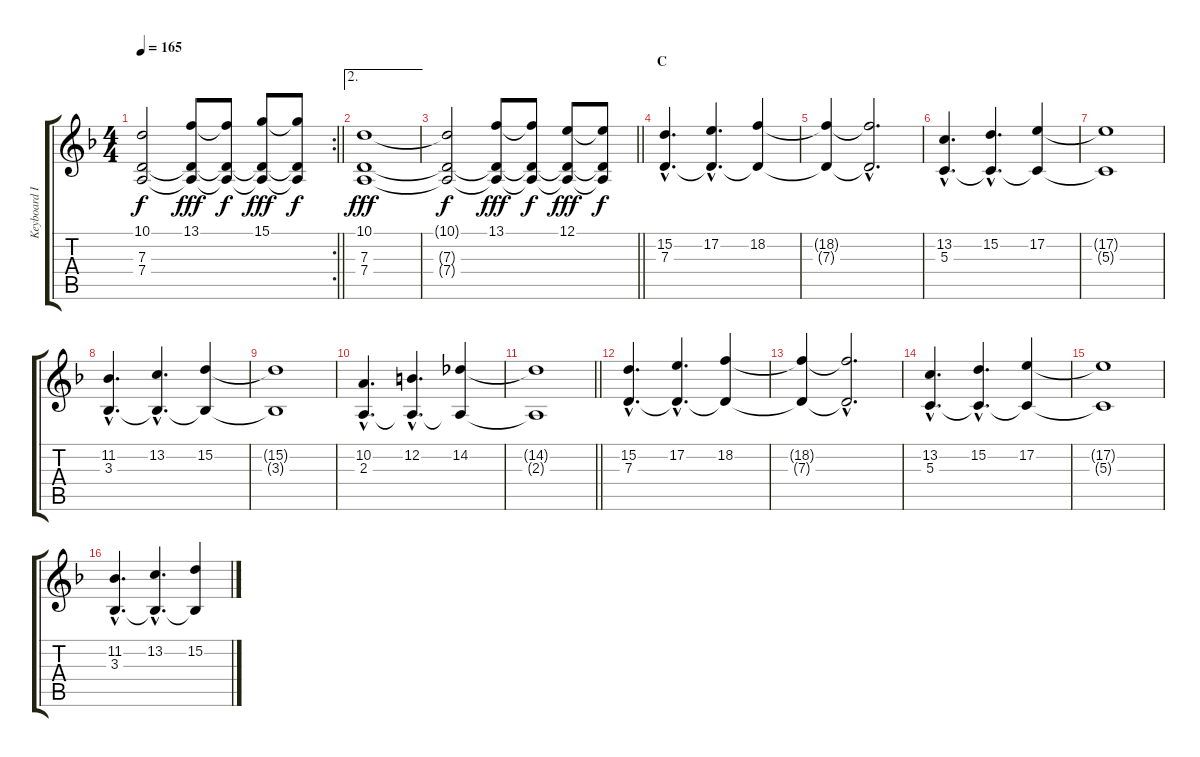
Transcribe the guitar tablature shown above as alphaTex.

\track ("Keyboard I " "Keyboard I") {instrument stringensemble1}
\staff {score tabs}
\tuning (E4 B3 G3 D3 A2 E2) {hide}
\rc 2
\ts (4 4)
\tempo 165
\clef g2
\barLineRight lightlight
\ks f
(10.1{t} 7.3{t} 7.4{t}).2{dy f} (13.1 7.3{t} 7.4{t}).8{dy fff} (13.1{t} 7.3{t} 7.4{t}).8{dy f} (15.1 7.3{t} 7.4{t}).8{dy fff} (15.1{t} 7.3{t} 7.4{t}).8{dy f} |
\ae 2
(10.1 7.3 7.4).1{dy fff} |
\barLineRight lightlight
(10.1{t} 7.3{t} 7.4{t}).2{dy f} (13.1 7.3{t} 7.4{t}).8{dy fff} (13.1{t} 7.3{t} 7.4{t}).8{dy f} (12.1 7.3{t} 7.4{t}).8{dy fff} (12.1{t} 7.3{t} 7.4{t}).8{dy f} |
\section ("" "C")
(15.2{hac} 7.3{hac}).4{d} (17.2{hac} 7.3{hac t}).4{d} (18.2 7.3{t}).4 |
(18.2{t} 7.3{t}).4 (18.2{hac t} 7.3{hac t}).2{d} |
(13.2{hac} 5.3{hac}).4{d} (15.2{hac} 5.3{hac t}).4{d} (17.2 5.3{t}).4 |
(17.2{t} 5.3{t}).1 |
(11.2{hac} 3.3{hac}).4{d} (13.2{hac} 3.3{hac t}).4{d} (15.2 3.3{t}).4 |
(15.2{t} 3.3{t}).1 |
(10.2{hac} 2.3{hac}).4{d} (12.2{hac} 2.3{hac t}).4{d} (14.2 2.3{t}).4 |
\barLineRight lightlight
(14.2{t} 2.3{t}).1 |
\section ("" "")
(15.2{hac} 7.3{hac}).4{d} (17.2{hac} 7.3{hac t}).4{d} (18.2 7.3{t}).4 |
(18.2{t} 7.3{t}).4 (18.2{hac t} 7.3{hac t}).2{d} |
(13.2{hac} 5.3{hac}).4{d} (15.2{hac} 5.3{hac t}).4{d} (17.2 5.3{t}).4 |
(17.2{t} 5.3{t}).1 |
(11.2{hac} 3.3{hac}).4{d} (13.2{hac} 3.3{hac t}).4{d} (15.2 3.3{t}).4
